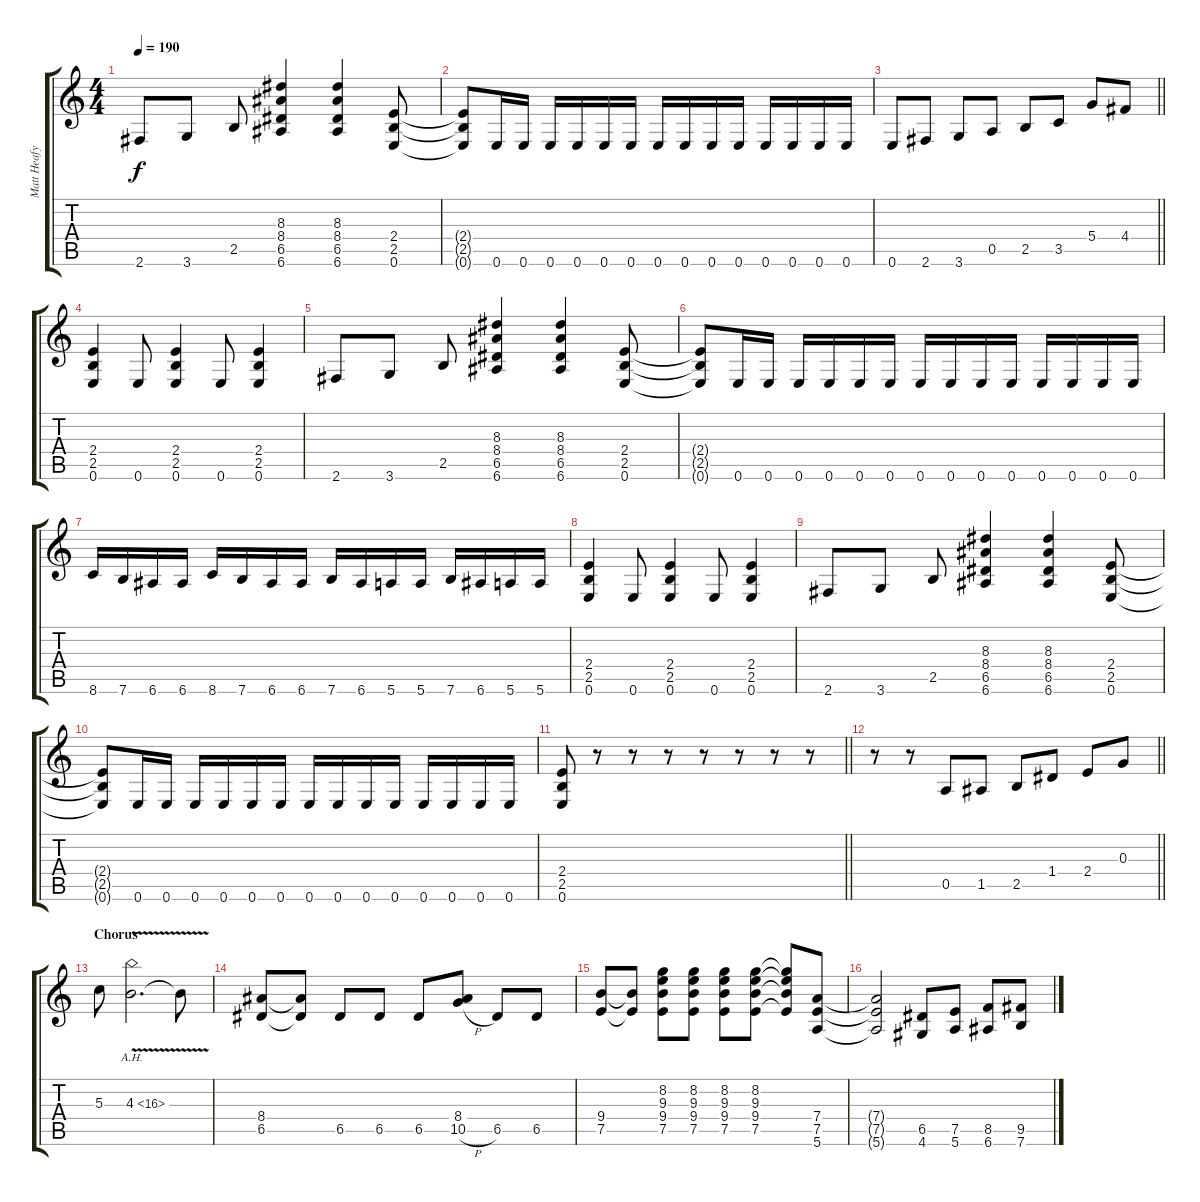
\track ("Matt Heafy" "Matt Heafy") {instrument distortionguitar}
\staff {score tabs}
\tuning (E4 B3 G3 D3 A2 E2) {hide}
\ts (4 4)
\tempo 190
\clef g2
\ks c
2.6.8{dy f} 3.6.8 2.5.8 (8.3 8.4 6.5 6.6).4 (8.3 8.4 6.5 6.6).4 (2.4 2.5 0.6).8 |
(2.4{t} 2.5{t} 0.6{t}).8 0.6.16 0.6.16 0.6.16 0.6.16 0.6.16 0.6.16 0.6.16 0.6.16 0.6.16 0.6.16 0.6.16 0.6.16 0.6.16 0.6.16 |
\barLineRight lightlight
0.6.8 2.6.8 3.6.8 0.5.8 2.5.8 3.5.8 5.4.8 4.4.8 |
(2.4 2.5 0.6).4 0.6.8 (2.4 2.5 0.6).4 0.6.8 (2.4 2.5 0.6).4 |
2.6.8 3.6.8 2.5.8 (8.3 8.4 6.5 6.6).4 (8.3 8.4 6.5 6.6).4 (2.4 2.5 0.6).8 |
(2.4{t} 2.5{t} 0.6{t}).8 0.6.16 0.6.16 0.6.16 0.6.16 0.6.16 0.6.16 0.6.16 0.6.16 0.6.16 0.6.16 0.6.16 0.6.16 0.6.16 0.6.16 |
8.6.16 7.6.16 6.6.16 6.6.16 8.6.16 7.6.16 6.6.16 6.6.16 7.6.16 6.6.16 5.6.16 5.6.16 7.6.16 6.6.16 5.6.16 5.6.16 |
(2.4 2.5 0.6).4 0.6.8 (2.4 2.5 0.6).4 0.6.8 (2.4 2.5 0.6).4 |
2.6.8 3.6.8 2.5.8 (8.3 8.4 6.5 6.6).4 (8.3 8.4 6.5 6.6).4 (2.4 2.5 0.6).8 |
(2.4{t} 2.5{t} 0.6{t}).8 0.6.16 0.6.16 0.6.16 0.6.16 0.6.16 0.6.16 0.6.16 0.6.16 0.6.16 0.6.16 0.6.16 0.6.16 0.6.16 0.6.16 |
\barLineRight lightlight
(2.4 2.5 0.6).8 r.8 r.8 r.8 r.8 r.8 r.8 r.8 |
\barLineRight lightlight
r.8 r.8 0.5.8 1.5.8 2.5.8 1.4.8 2.4.8 0.3.8 |
\section ("" "Chorus")
5.3.8 4.3{ah 12 v}.2{d} 4.3{t}.8 |
(8.4 6.5).8 (8.4{t} 6.5{t}).8 6.5.8 6.5.8 6.5.8 (8.4 10.5{h}).8 6.5.8 6.5.8 |
(9.4 7.5).8 (9.4{t} 7.5{t}).8 (8.2 9.3 9.4 7.5).8 (8.2 9.3 9.4 7.5).8 (8.2 9.3 9.4 7.5).8 (8.2 9.3 9.4 7.5).8 (8.2{t} 9.3{t} 9.4{t} 7.5{t}).8 (7.4 7.5 5.6).8 |
(7.4{t} 7.5{t} 5.6{t}).2 (6.5 4.6).8 (7.5 5.6).8 (8.5 6.6).8 (9.5 7.6).8
